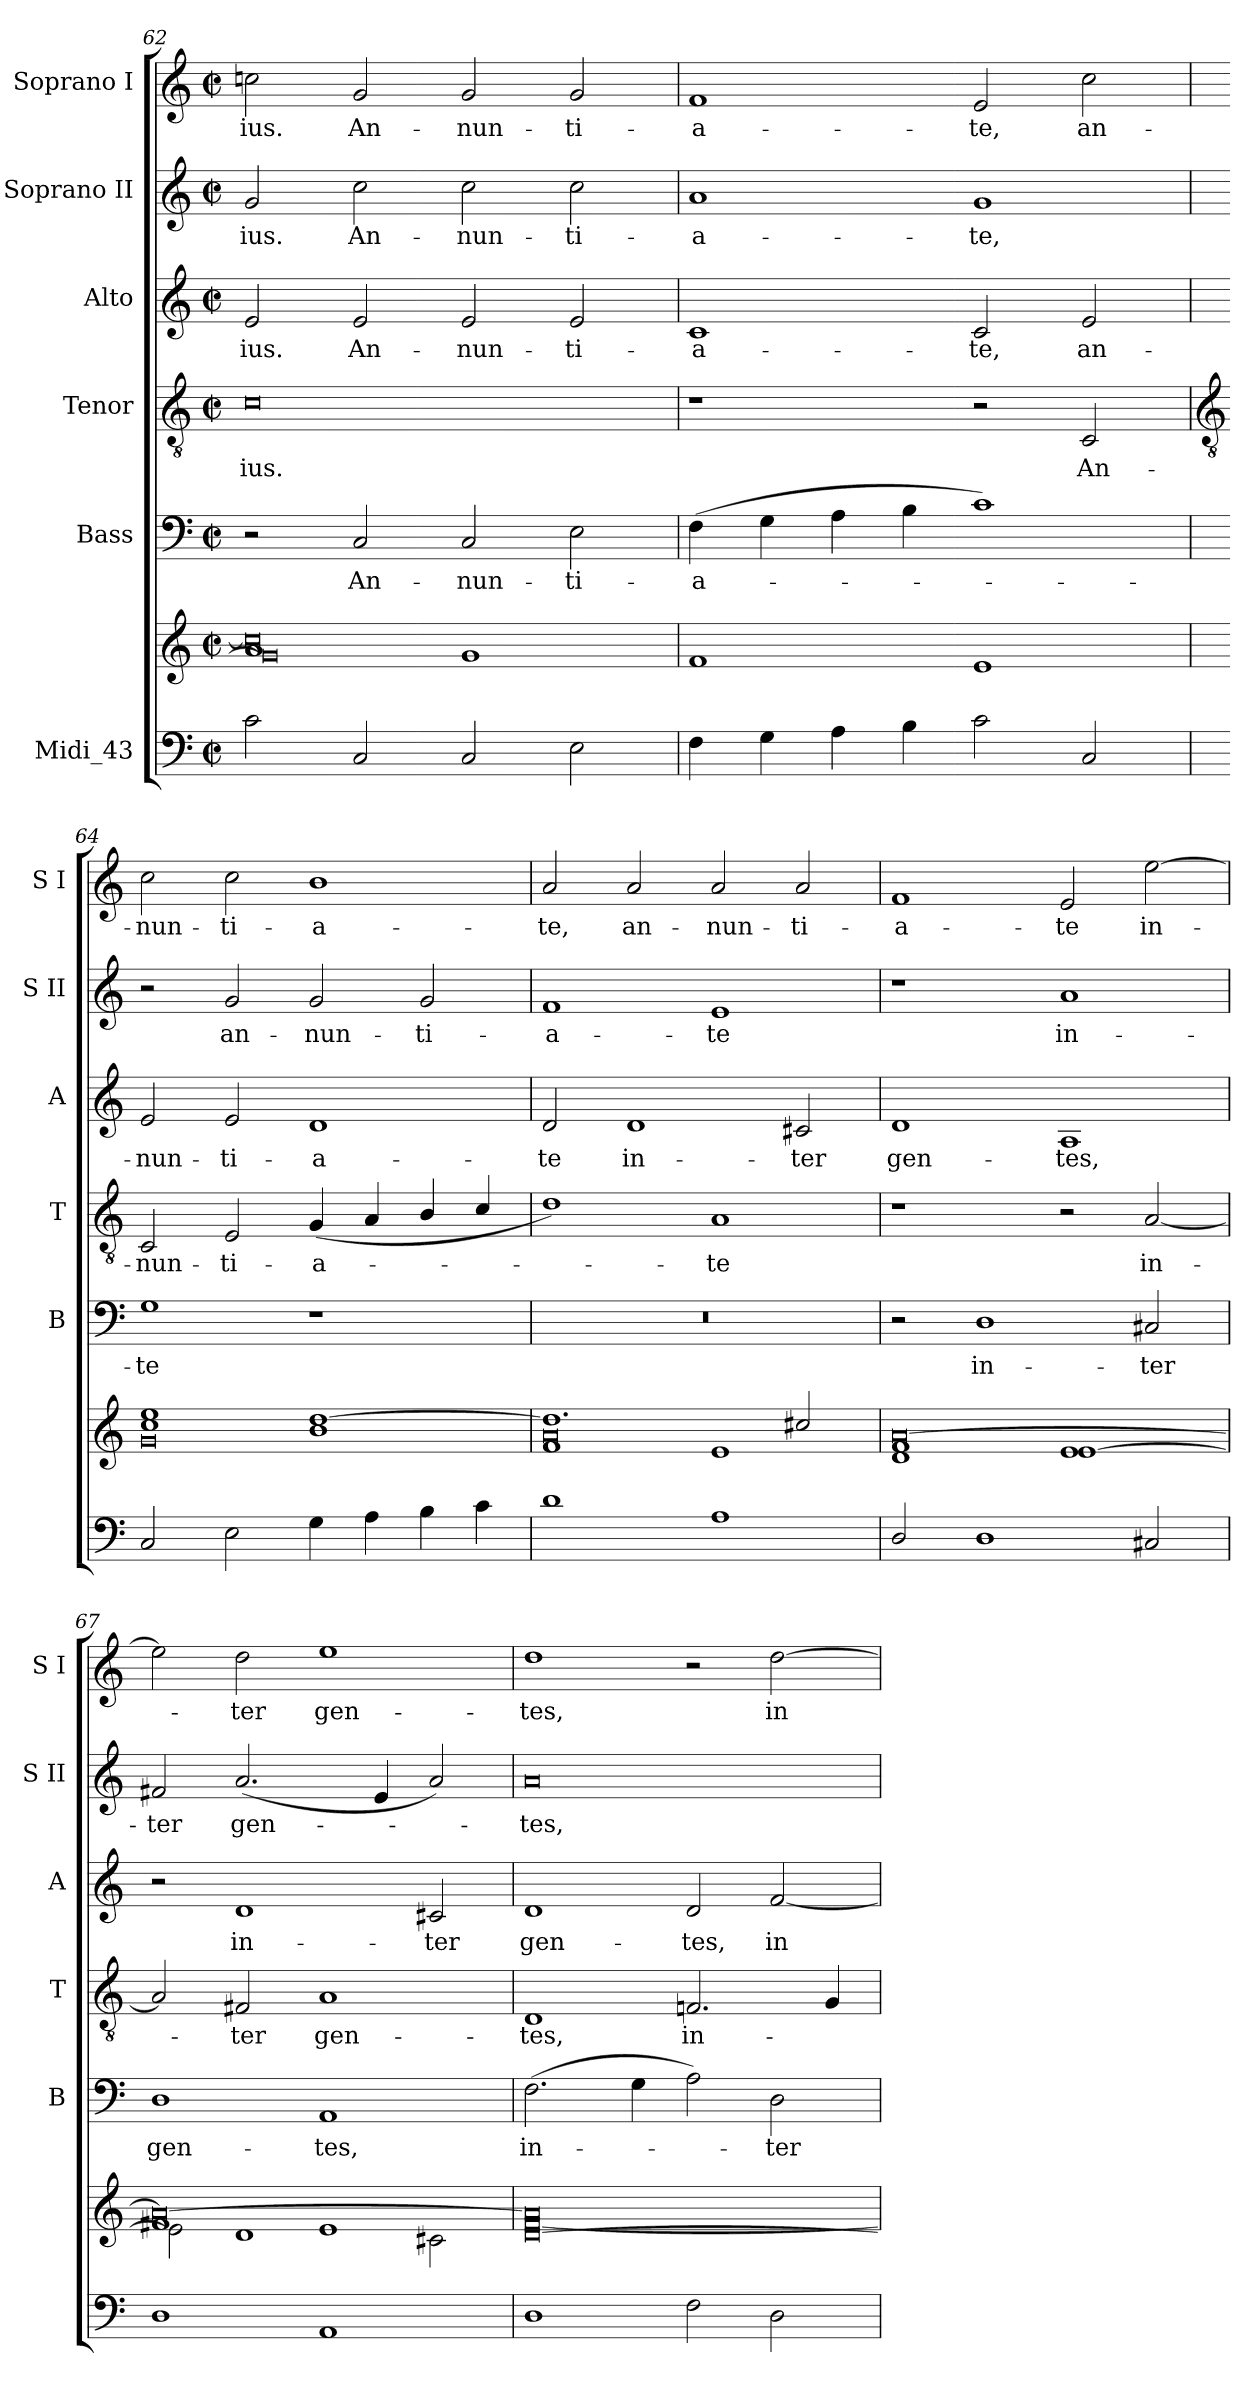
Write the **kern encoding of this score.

**kern	**kern	**kern	**text	**kern	**text	**kern	**text	**kern	**text	**kern	**text
*part6	*part6	*part5	*part5	*part4	*part4	*part3	*part3	*part2	*part2	*part1	*part1
*staff7	*staff6	*staff5	*staff5	*staff4	*staff4	*staff3	*staff3	*staff2	*staff2	*staff1	*staff1
*I"Midi_43	*	*I"Bass	*	*I"Tenor	*	*I"Alto	*	*I"Soprano II	*	*I"Soprano I	*
*	*	*I'B	*	*I'T	*	*I'A	*	*I'S II	*	*I'S I	*
*clefF4	*clefG2	*clefF4	*	*clefGv2	*	*clefG2	*	*clefG2	*	*clefG2	*
*k[]	*k[]	*k[]	*	*k[]	*	*k[]	*	*k[]	*	*k[]	*
*C:	*C:	*C:	*	*C:	*	*C:	*	*C:	*	*C:	*
*M4/2	*M4/2	*M4/2	*	*M4/2	*	*M4/2	*	*M4/2	*	*M4/2	*
*met(c|)	*met(c|)	*met(c|)	*	*met(c|)	*	*met(c|)	*	*met(c|)	*	*met(c|)	*
=62	=62	=62	=62	=62	=62	=62	=62	=62	=62	=62	=62
*	*^	*	*	*	*	*	*	*	*	*	*
*	*	*^	*	*	*	*	*	*	*	*	*	*
!	!	!	!	!	!	!	!LO:LY:b	!	!LO:LY:b	!	!LO:LY:b	!	!LO:LY:b
2c	0cc/]	1a\	0g\]	2r	.	0c	-ius.	2e	-ius.	2g	-ius.	2ccn	-ius.
!	!	!	!	!	!LO:LY:b	!	!	!	!LO:LY:b	!	!LO:LY:b	!	!LO:LY:b
2C	.	.	.	2C	An-	.	.	2e	An-	2cc	An-	2g	An-
!	!	!	!	!	!LO:LY:b	!	!	!	!LO:LY:b	!	!LO:LY:b	!	!LO:LY:b
2C	.	1g\	.	2C	-nun-	.	.	2e	-nun-	2cc	-nun-	2g	-nun-
!	!	!	!	!	!LO:LY:b	!	!	!	!LO:LY:b	!	!LO:LY:b	!	!LO:LY:b
2E	.	.	.	2E	-ti-	.	.	2e	-ti-	2cc	-ti-	2g	-ti-
*	*v	*v	*v	*	*	*	*	*	*	*	*	*	*
=63	=63	=63	=63	=63	=63	=63	=63	=63	=63	=63	=63
!	!	!	!LO:LY:b	!	!	!	!LO:LY:b	!	!LO:LY:b	!	!LO:LY:b
4F	1f\	(>4F	-a-	1r	.	1c	-a-	1a	-a-	1f	-a-
4G	.	4G	.	.	.	.	.	.	.	.	.
4A	.	4A	.	.	.	.	.	.	.	.	.
4B	.	4B	.	.	.	.	.	.	.	.	.
!	!	!	!	!	!	!	!LO:LY:b	!	!LO:LY:b	!	!LO:LY:b
2c	1e\	1c)	.	2r	.	2c	-te,	1g	-te,	2e	-te,
!	!	!	!	!	!LO:LY:b	!	!LO:LY:b	!	!	!	!LO:LY:b
2C	.	.	.	2C	An-	2e	an-	.	.	2cc	an-
!!LO:LB:g=z
=64	=64	=64	=64	=64	=64	=64	=64	=64	=64	=64	=64
*	*	*	*	*clefGv2	*	*	*	*	*	*	*
*	*^	*	*	*	*	*	*	*	*	*	*
*	*	*^	*	*	*	*	*	*	*	*	*	*
!	!	!	!	!	!LO:LY:b	!	!LO:LY:b	!	!LO:LY:b	!	!	!	!LO:LY:b
2C	1ee/	1cc\	0g\	1G	te	2C	-nun-	2e	-nun-	2r	.	2cc	-nun-
!	!	!	!	!	!	!	!LO:LY:b	!	!LO:LY:b	!	!LO:LY:b	!	!LO:LY:b
2E	.	.	.	.	.	2E	-ti-	2e	-ti-	2g	an-	2cc	-ti-
!	!	!	!	!	!	!	!LO:LY:b	!	!LO:LY:b	!	!LO:LY:b	!	!LO:LY:b
4G	[1dd/	1b\	.	1r	.	(<4G	-a-	1d	-a-	2g	-nun-	1b	-a-
4A	.	.	.	.	.	4A	.	.	.	.	.	.	.
!	!	!	!	!	!	!	!	!	!	!	!LO:LY:b	!	!
4B	.	.	.	.	.	4B/	.	.	.	2g	-ti-	.	.
4c	.	.	.	.	.	4c/	.	.	.	.	.	.	.
=65	=65	=65	=65	=65	=65	=65	=65	=65	=65	=65	=65	=65	=65
!	!	!	!	!	!	!	!	!	!LO:LY:b	!	!LO:LY:b	!	!LO:LY:b
1d	1.dd/]	0a\	1f\	0r	.	1d/)	.	2d	-te	1f	-a-	2a	-te,
!	!	!	!	!	!	!	!	!	!LO:LY:b	!	!	!	!LO:LY:b
.	.	.	.	.	.	.	.	1d	in-	.	.	2a	an-
!	!	!	!	!	!	!	!LO:LY:b	!	!	!	!LO:LY:b	!	!LO:LY:b
1A	.	.	1e\	.	.	1A	te	.	.	1e	-te	2a	-nun-
!	!	!	!	!	!	!	!	!	!LO:LY:b	!	!	!	!LO:LY:b
.	2cc#X/	.	.	.	.	.	.	2c#X	-ter	.	.	2a	-ti-
=66	=66	=66	=66	=66	=66	=66	=66	=66	=66	=66	=66	=66	=66
!	!	!	!	!	!	!	!	!	!LO:LY:b	!	!	!	!LO:LY:b
2D/	[0a/	1f\	1d\	2r	.	1r	.	1d	gen-	1r	.	1f	-a-
!	!	!	!	!	!LO:LY:b	!	!	!	!	!	!	!	!
1D	.	.	.	1D	in-	.	.	.	.	.	.	.	.
!	!	!	!	!	!	!	!	!	!LO:LY:b	!	!LO:LY:b	!	!LO:LY:b
.	.	1e\	[1e\	.	.	2r	.	1A	-tes,	1a	in-	2e	-te
!	!	!	!	!	!LO:LY:b	!	!LO:LY:b	!	!	!	!	!	!LO:LY:b
2C#X	.	.	.	2C#X	-ter	[2A	in-	.	.	.	.	[2ee	in-
=67	=67	=67	=67	=67	=67	=67	=67	=67	=67	=67	=67	=67	=67
!	!	!	!	!	!LO:LY:b	!	!	!	!	!	!LO:LY:b	!	!
1D	0a/_	1f#X\	2e\]	1D	gen-	2A]	.	2r	.	2f#X	-ter	2ee]	.
!	!	!	!	!	!	!	!LO:LY:b	!	!LO:LY:b	!	!LO:LY:b	!	!LO:LY:b
.	.	.	1d\	.	.	2F#X	ter	1d	in-	(<2.a	gen-	2dd	ter
!	!	!	!	!	!LO:LY:b	!	!LO:LY:b	!	!	!	!	!	!LO:LY:b
1AA	.	1e\	.	1AA	-tes,	1A	gen-	.	.	.	.	1ee	gen-
.	.	.	.	.	.	.	.	.	.	4e	.	.	.
!	!	!	!	!	!	!	!	!	!LO:LY:b	!	!	!	!
.	.	.	2c#X\	.	.	.	.	2c#X	-ter	2a)	.	.	.
=68	=68	=68	=68	=68	=68	=68	=68	=68	=68	=68	=68	=68	=68
!	!	!	!	!	!LO:LY:b	!	!LO:LY:b	!	!LO:LY:b	!	!LO:LY:b	!	!LO:LY:b
1D	0a/]	[0f\	[0d\	(>2.F	in-	1D	-tes,	1d	gen-	0a	tes,	1dd	-tes,
.	.	.	.	4G	.	.	.	.	.	.	.	.	.
!	!	!	!	!	!	!	!LO:LY:b	!	!LO:LY:b	!	!	!	!
2F	.	.	.	2A)	.	2.Fn	in-	2d	-tes,	.	.	2r	.
!	!	!	!	!	!LO:LY:b	!	!	!	!LO:LY:b	!	!	!	!LO:LY:b
2D	.	.	.	2D	ter	.	.	[2f	in-	.	.	[2dd	in-
.	.	.	.	.	.	4G	.	.	.	.	.	.	.
*	*v	*v	*v	*	*	*	*	*	*	*	*	*	*
=	=	=	=	=	=	=	=	=	=	=	=
*-	*-	*-	*-	*-	*-	*-	*-	*-	*-	*-	*-
